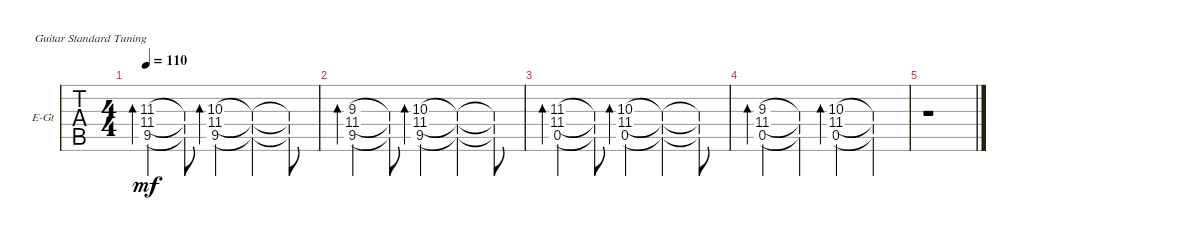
\defaultSystemsLayout 4
\bracketExtendMode groupsimilarinstruments
\firstSystemTrackNameOrientation horizontal
\otherSystemsTrackNameOrientation horizontal
\track ("Albert" "E-Gt") {instrument overdrivenguitar}
\staff {tabs}
\tuning (E4 B3 G3 D3 A2 E2)
\ts (4 4)
\tempo 110
\clef g2
\ks c
(9.5 11.4 11.3).4{bd 73 dy mf} (9.5{t} 11.4{t} 11.3{t}).8 (9.5 11.4 10.3).4{bd 82} (10.3{t} 11.4{t} 9.5{t}).4 (10.3{t} 11.4{t} 9.5{t}).8 |
(9.5 11.4 9.3).4{bd 81} (9.5{t} 11.4{t} 9.3{t}).8 (9.5 11.4 10.3).4{bd 81} (10.3{t} 11.4{t} 9.5{t}).4 (10.3{t} 11.4{t} 9.5{t}).8 |
(0.5 11.4 11.3).4{bd 81} (0.5{t} 11.4{t} 11.3{t}).8 (0.5 11.4 10.3).4{bd 81} (10.3{t} 11.4{t} 0.5{t}).4 (10.3{t} 11.4{t} 0.5{t}).8 |
(0.5 11.4 9.3).4{bd 81} (0.5{t} 11.4{t} 9.3{t}).4 (0.5 11.4 10.3).4{bd 81} (10.3{t} 11.4{t} 0.5{t}).4 |
r.1
